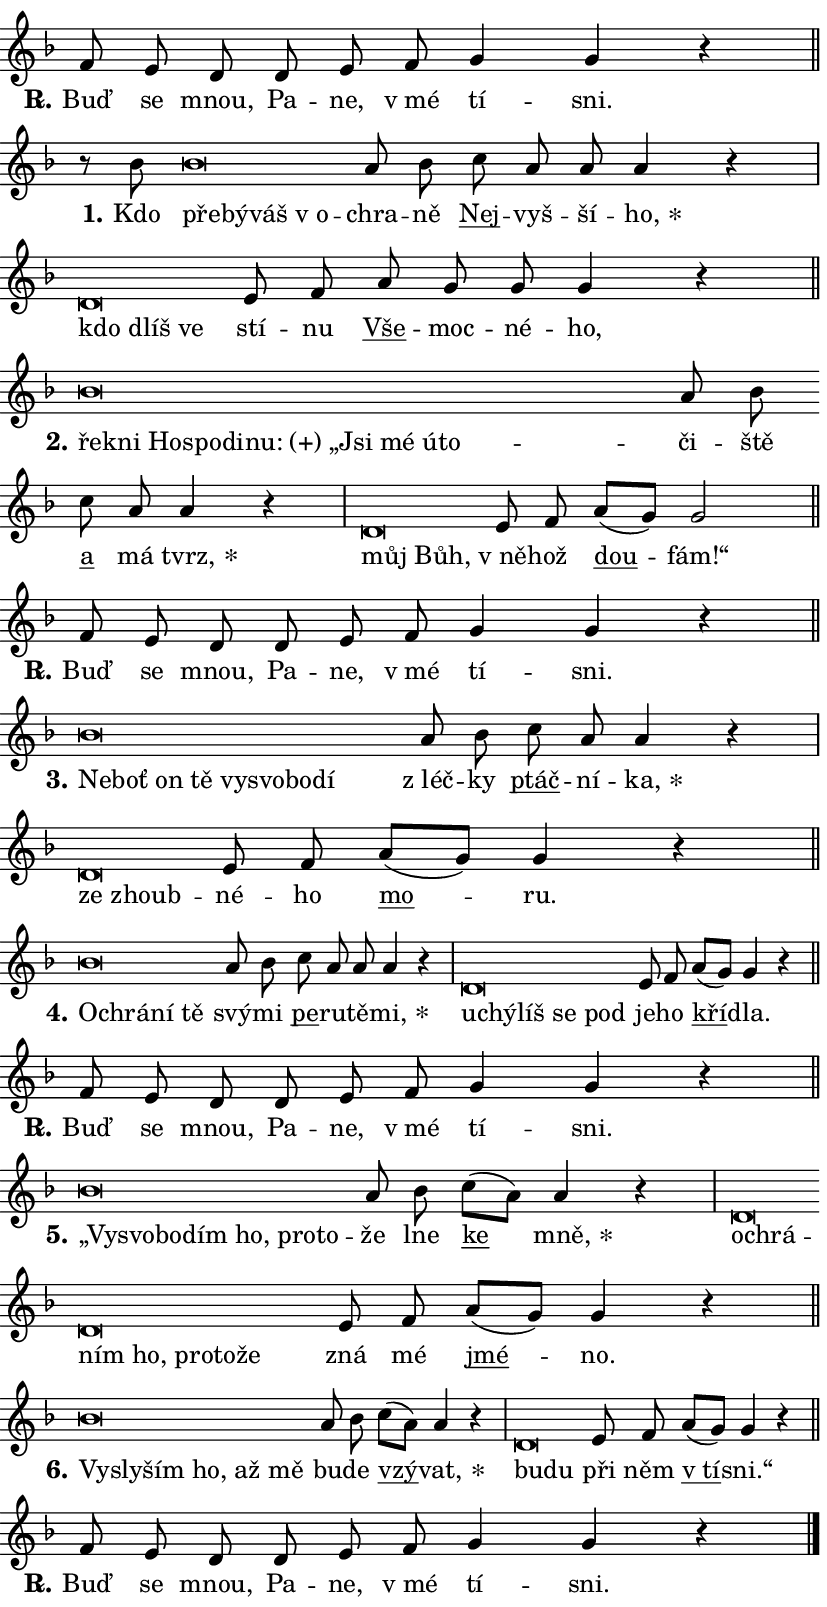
\version "2.24.0"
\header { tagline = "" }
\paper {
  indent = 0\cm
  top-margin = 0\cm
  right-margin = 0.13\cm % to fit lyric hyphens
  bottom-margin = 0\cm
  left-margin = 0\cm
  paper-width = 14\cm
  page-breaking = #ly:one-page-breaking
  system-system-spacing.basic-distance = #11
  score-system-spacing.basic-distance = #11
  ragged-last = ##f
}


%% Author: Thomas Morley
%% https://lists.gnu.org/archive/html/lilypond-user/2020-05/msg00002.html
#(define (line-position grob)
"Returns position of @var[grob} in current system:
   @code{'start}, if at first time-step
   @code{'end}, if at last time-step
   @code{'middle} otherwise
"
  (let* ((col (ly:item-get-column grob))
         (ln (ly:grob-object col 'left-neighbor))
         (rn (ly:grob-object col 'right-neighbor))
         (col-to-check-left (if (ly:grob? ln) ln col))
         (col-to-check-right (if (ly:grob? rn) rn col))
         (break-dir-left
           (and
             (ly:grob-property col-to-check-left 'non-musical #f)
             (ly:item-break-dir col-to-check-left)))
         (break-dir-right
           (and
             (ly:grob-property col-to-check-right 'non-musical #f)
             (ly:item-break-dir col-to-check-right))))
        (cond ((eqv? 1 break-dir-left) 'start)
              ((eqv? -1 break-dir-right) 'end)
              (else 'middle))))

#(define (tranparent-at-line-position vctor)
  (lambda (grob)
  "Relying on @code{line-position} select the relevant enry from @var{vctor}.
Used to determine transparency,"
    (case (line-position grob)
      ((end) (not (vector-ref vctor 0)))
      ((middle) (not (vector-ref vctor 1)))
      ((start) (not (vector-ref vctor 2))))))

noteHeadBreakVisibility =
#(define-music-function (break-visibility)(vector?)
"Makes @code{NoteHead}s transparent relying on @var{break-visibility}"
#{
  \override NoteHead.transparent =
    #(tranparent-at-line-position break-visibility)
#})

#(define delete-ledgers-for-transparent-note-heads
  (lambda (grob)
    "Reads whether a @code{NoteHead} is transparent.
If so this @code{NoteHead} is removed from @code{'note-heads} from
@var{grob}, which is supposed to be @code{LedgerLineSpanner}.
As a result ledgers are not printed for this @code{NoteHead}"
    (let* ((nhds-array (ly:grob-object grob 'note-heads))
           (nhds-list
             (if (ly:grob-array? nhds-array)
                 (ly:grob-array->list nhds-array)
                 '()))
           ;; Relies on the transparent-property being done before
           ;; Staff.LedgerLineSpanner.after-line-breaking is executed.
           ;; This is fragile ...
           (to-keep
             (remove
               (lambda (nhd)
                 (ly:grob-property nhd 'transparent #f))
               nhds-list)))
      ;; TODO find a better method to iterate over grob-arrays, similiar
      ;; to filter/remove etc for lists
      ;; For now rebuilt from scratch
      (set! (ly:grob-object grob 'note-heads)  '())
      (for-each
        (lambda (nhd)
          (ly:pointer-group-interface::add-grob grob 'note-heads nhd))
        to-keep))))

squashNotes = {
  \override NoteHead.X-extent = #'(-0.2 . 0.2)
  \override NoteHead.Y-extent = #'(-0.75 . 0)
  \override NoteHead.stencil =
    #(lambda (grob)
       (let ((pos (ly:grob-property grob 'staff-position)))
         (begin
           (if (< pos -7) (display "ERROR: Lower brevis then expected\n") (display ""))
           (if (<= pos -6) ly:text-interface::print ly:note-head::print))))
}
unSquashNotes = {
  \revert NoteHead.X-extent
  \revert NoteHead.Y-extent
  \revert NoteHead.stencil
}

hideNotes = \noteHeadBreakVisibility #begin-of-line-visible
unHideNotes = \noteHeadBreakVisibility #all-visible

% work-around for resetting accidentals
% https://lilypond.org/doc/v2.23/Documentation/notation/displaying-rhythms#unmetered-music
cadenzaMeasure = {
  \cadenzaOff
  \partial 1024 s1024
  \cadenzaOn
}

#(define-markup-command (accent layout props text) (markup?)
  "Underline accented syllable"
  (interpret-markup layout props
    #{\markup \override #'(offset . 4.3) \underline { #text }#}))

responsum = \markup \concat {
  "R" \hspace #-1.05 \path #0.1 #'((moveto 0 0.07) (lineto 0.9 0.8)) \hspace #0.05 "."
}

spaceSize = #0.6828661417322834 % exact space size for TeX Gyre Schola

\layout {
  \context {
    \Staff
    \remove "Time_signature_engraver"
    \override LedgerLineSpanner.after-line-breaking = #delete-ledgers-for-transparent-note-heads
  }
  \context {
    \Lyrics {
      \override LyricSpace.minimum-distance = \spaceSize
      \override LyricText.font-name = #"TeX Gyre Schola"
      \override LyricText.font-size = 1
      \override StanzaNumber.font-name = #"TeX Gyre Schola Bold"
      \override StanzaNumber.font-size = 1
    }
  }
  \context {
    \Score 
    \override NoteHead.text =
      #(lambda (grob) 
        (let ((pos (ly:grob-property grob 'staff-position)))
          #{\markup {
            \combine
              \halign #-0.55 \raise #(if (= pos -6) 0 0.5) \override #'(thickness . 2) \draw-line #'(3.2 . 0)
              \musicglyph "noteheads.sM1"
          }#}))
  }
}

% magnetic-lyrics.ily
%
%   written by
%     Jean Abou Samra <jean@abou-samra.fr>
%     Werner Lemberg <wl@gnu.org>
%
%   adapted by
%     Jiri Hon <jiri.hon@gmail.com>
%
% Version 2022-Apr-15

% https://www.mail-archive.com/lilypond-user@gnu.org/msg149350.html

#(define (Left_hyphen_pointer_engraver context)
   "Collect syllable-hyphen-syllable occurrences in lyrics and store
them in properties.  This engraver only looks to the left.  For
example, if the lyrics input is @code{foo -- bar}, it does the
following.

@itemize @bullet
@item
Set the @code{text} property of the @code{LyricHyphen} grob between
@q{foo} and @q{bar} to @code{foo}.

@item
Set the @code{left-hyphen} property of the @code{LyricText} grob with
text @q{foo} to the @code{LyricHyphen} grob between @q{foo} and
@q{bar}.
@end itemize

Use this auxiliary engraver in combination with the
@code{lyric-@/text::@/apply-@/magnetic-@/offset!} hook."
   (let ((hyphen #f)
         (text #f))
     (make-engraver
      (acknowledgers
       ((lyric-syllable-interface engraver grob source-engraver)
        (set! text grob)))
      (end-acknowledgers
       ((lyric-hyphen-interface engraver grob source-engraver)
        ;(when (not (grob::has-interface grob 'lyric-space-interface))
          (set! hyphen grob)));)
      ((stop-translation-timestep engraver)
       (when (and text hyphen)
         (ly:grob-set-object! text 'left-hyphen hyphen))
       (set! text #f)
       (set! hyphen #f)))))

#(define (lyric-text::apply-magnetic-offset! grob)
   "If the space between two syllables is less than the value in
property @code{LyricText@/.details@/.squash-threshold}, move the right
syllable to the left so that it gets concatenated with the left
syllable.

Use this function as a hook for
@code{LyricText@/.after-@/line-@/breaking} if the
@code{Left_@/hyphen_@/pointer_@/engraver} is active."
   (let ((hyphen (ly:grob-object grob 'left-hyphen #f)))
     (when hyphen
       (let ((left-text (ly:spanner-bound hyphen LEFT)))
         (when (grob::has-interface left-text 'lyric-syllable-interface)
           (let* ((common (ly:grob-common-refpoint grob left-text X))
                  (this-x-ext (ly:grob-extent grob common X))
                  (left-x-ext
                   (begin
                     ;; Trigger magnetism for left-text.
                     (ly:grob-property left-text 'after-line-breaking)
                     (ly:grob-extent left-text common X)))
                  ;; `delta` is the gap width between two syllables.
                  (delta (- (interval-start this-x-ext)
                            (interval-end left-x-ext)))
                  (details (ly:grob-property grob 'details))
                  (threshold (assoc-get 'squash-threshold details 0.2)))
             (when (< delta threshold)
               (let* (;; We have to manipulate the input text so that
                      ;; ligatures crossing syllable boundaries are not
                      ;; disabled.  For languages based on the Latin
                      ;; script this is essentially a beautification.
                      ;; However, for non-Western scripts it can be a
                      ;; necessity.
                      (lt (ly:grob-property left-text 'text))
                      (rt (ly:grob-property grob 'text))
                      (is-space (grob::has-interface hyphen 'lyric-space-interface))
                      (space (if is-space " " ""))
                      (extra-delta (if is-space spaceSize 0))
                      ;; Append new syllable.
                      (ltrt-space (if (and (string? lt) (string? rt))
                                (string-append lt space rt)
                                (make-concat-markup (list lt space rt))))
                      ;; Right-align `ltrt` to the right side.
                      (ltrt-space-markup (grob-interpret-markup
                               grob
                               (make-translate-markup
                                (cons (interval-length this-x-ext) 0)
                                (make-right-align-markup ltrt-space)))))
                 (begin
                   ;; Don't print `left-text`.
                   (ly:grob-set-property! left-text 'stencil #f)
                   ;; Set text and stencil (which holds all collected
                   ;; syllables so far) and shift it to the left.
                   (ly:grob-set-property! grob 'text ltrt-space)
                   (ly:grob-set-property! grob 'stencil ltrt-space-markup)
                   (ly:grob-translate-axis! grob (- (- delta extra-delta)) X))))))))))


#(define (lyric-hyphen::displace-bounds-first grob)
   ;; Make very sure this callback isn't triggered too early.
   (let ((left (ly:spanner-bound grob LEFT))
         (right (ly:spanner-bound grob RIGHT)))
     (ly:grob-property left 'after-line-breaking)
     (ly:grob-property right 'after-line-breaking)
     (ly:lyric-hyphen::print grob)))

squashThreshold = #0.4

\layout {
  \context {
    \Lyrics
    \consists #Left_hyphen_pointer_engraver
    \override LyricText.after-line-breaking =
      #lyric-text::apply-magnetic-offset!
    \override LyricHyphen.stencil = #lyric-hyphen::displace-bounds-first
    \override LyricText.details.squash-threshold = \squashThreshold
    \override LyricHyphen.minimum-distance = 0
    \override LyricHyphen.minimum-length = \squashThreshold
  }
}

squashText = \override LyricText.details.squash-threshold = 9999
unSquashText = \override LyricText.details.squash-threshold = \squashThreshold

leftText = \override LyricText.self-alignment-X = #LEFT
unLeftText = \revert LyricText.self-alignment-X

starOffset = #(lambda (grob) 
                (let ((x_offset (ly:self-alignment-interface::aligned-on-x-parent grob)))
                  (if (= x_offset 0) 0 (+ x_offset 1.2))))

star = #(define-music-function (syllable)(string?)
"Append star separator at the end of a syllable"
#{
  \once \override LyricText.X-offset = #starOffset
  \lyricmode { \markup {
    #syllable
    \override #'((font-name . "TeX Gyre Schola Bold")) \hspace #0.2 \lower #0.65 \larger "*"
  } }
#})

starAccent = #(define-music-function (syllable)(string?)
"Append star separator at the end of a syllable and make accent"
#{
  \once \override LyricText.X-offset = #starOffset
  \lyricmode { \markup {
    \accent #syllable
    \override #'((font-name . "TeX Gyre Schola Bold")) \hspace #0.2 \lower #0.65 \larger "*"
  } }
#})

breath = #(define-music-function (syllable)(string?)
"Append breathing indicator at the end of a syllable"
#{
  \lyricmode { \markup { #syllable "+" } }
#})

optionalBreath = #(define-music-function (syllable)(string?)
"Append optional breathing indicator at the end of a syllable"
#{
  \lyricmode { \markup { #syllable "(+)" } }
#})


\score {
    <<
        \new Voice = "melody" { \cadenzaOn \key f \major \relative { f'8 e d \bar "" d e f \bar "" g4 g r \cadenzaMeasure \bar "||" \break } }
        \new Lyrics \lyricsto "melody" { \lyricmode { \set stanza = \responsum
Buď se mnou, Pa -- ne, "v mé" tí -- sni. } }
    >>
    \layout {}
}

\score {
    <<
        \new Voice = "melody" { \cadenzaOn \key f \major \relative { r8 bes'8 \squashNotes bes\breve*1/16 \hideNotes \breve*1/16 \bar "" \breve*1/16 \breve*1/16 \bar "" \unHideNotes \unSquashNotes a8 bes \bar "" c a a a4 r \cadenzaMeasure \bar "|" \squashNotes d,\breve*1/16 \hideNotes \breve*1/16 \breve*1/16 \bar "" \unHideNotes \unSquashNotes e8 f \bar "" a g g g4 r \cadenzaMeasure \bar "||" \break } }
        \new Lyrics \lyricsto "melody" { \lyricmode { \set stanza = "1."
Kdo \leftText pře -- \squashText bý -- váš "v o" -- \unLeftText \unSquashText chra -- ně \markup \accent Nej -- vyš -- ší -- \star ho, \leftText kdo \squashText dlíš ve \unLeftText \unSquashText stí -- nu \markup \accent Vše -- moc -- né -- ho, } }
    >>
    \layout {}
}

\score {
    <<
        \new Voice = "melody" { \cadenzaOn \key f \major \relative { \squashNotes bes'\breve*1/16 \hideNotes \breve*1/16 \bar "" \breve*1/16 \bar "" \breve*1/16 \bar "" \breve*1/16 \bar "" \breve*1/16 \bar "" \breve*1/16 \bar "" \breve*1/16 \bar "" \breve*1/16 \breve*1/16 \bar "" \unHideNotes \unSquashNotes a8 bes \bar "" c a a4 r \cadenzaMeasure \bar "|" \squashNotes d,\breve*1/16 \hideNotes \breve*1/16 \bar "" \unHideNotes \unSquashNotes e8 f \bar "" a[( g)] g2 \cadenzaMeasure \bar "||" \break } }
        \new Lyrics \lyricsto "melody" { \lyricmode { \set stanza = "2."
\leftText řek -- \squashText ni Ho -- spo -- di -- \optionalBreath nu: „Jsi mé ú -- to -- \unLeftText \unSquashText či -- ště \markup \accent a má \star tvrz, \leftText můj \squashText Bůh, \unLeftText \unSquashText "v ně" -- hož \markup \accent dou -- fám!“ } }
    >>
    \layout {}
}

\score {
    <<
        \new Voice = "melody" { \cadenzaOn \key f \major \relative { f'8 e d \bar "" d e f \bar "" g4 g r \cadenzaMeasure \bar "||" \break } }
        \new Lyrics \lyricsto "melody" { \lyricmode { \set stanza = \responsum
Buď se mnou, Pa -- ne, "v mé" tí -- sni. } }
    >>
    \layout {}
}

\score {
    <<
        \new Voice = "melody" { \cadenzaOn \key f \major \relative { \squashNotes bes'\breve*1/16 \hideNotes \breve*1/16 \bar "" \breve*1/16 \bar "" \breve*1/16 \bar "" \breve*1/16 \bar "" \breve*1/16 \bar "" \breve*1/16 \breve*1/16 \bar "" \unHideNotes \unSquashNotes a8 bes \bar "" c a a4 r \cadenzaMeasure \bar "|" \squashNotes d,\breve*1/16 \hideNotes \breve*1/16 \bar "" \unHideNotes \unSquashNotes e8 f \bar "" a[( g)] g4 r \cadenzaMeasure \bar "||" \break } }
        \new Lyrics \lyricsto "melody" { \lyricmode { \set stanza = "3."
\leftText Ne -- \squashText boť on tě vy -- svo -- bo -- dí \unLeftText \unSquashText "z léč" -- ky \markup \accent ptáč -- ní -- \star ka, \leftText ze \squashText zhoub -- \unLeftText \unSquashText né -- ho \markup \accent mo -- ru. } }
    >>
    \layout {}
}

\score {
    <<
        \new Voice = "melody" { \cadenzaOn \key f \major \relative { \squashNotes bes'\breve*1/16 \hideNotes \breve*1/16 \bar "" \breve*1/16 \breve*1/16 \bar "" \unHideNotes \unSquashNotes a8 bes \bar "" c a a a4 r \cadenzaMeasure \bar "|" \squashNotes d,\breve*1/16 \hideNotes \breve*1/16 \bar "" \breve*1/16 \bar "" \breve*1/16 \breve*1/16 \bar "" \unHideNotes \unSquashNotes e8 f \bar "" a[( g)] g4 r \cadenzaMeasure \bar "||" \break } }
        \new Lyrics \lyricsto "melody" { \lyricmode { \set stanza = "4."
\leftText O -- \squashText chrá -- ní tě \unLeftText \unSquashText svý -- mi \markup \accent pe -- ru -- tě -- \star mi, \leftText u -- \squashText chý -- líš se pod \unLeftText \unSquashText je -- ho \markup \accent kří -- dla. } }
    >>
    \layout {}
}

\score {
    <<
        \new Voice = "melody" { \cadenzaOn \key f \major \relative { f'8 e d \bar "" d e f \bar "" g4 g r \cadenzaMeasure \bar "||" \break } }
        \new Lyrics \lyricsto "melody" { \lyricmode { \set stanza = \responsum
Buď se mnou, Pa -- ne, "v mé" tí -- sni. } }
    >>
    \layout {}
}

\score {
    <<
        \new Voice = "melody" { \cadenzaOn \key f \major \relative { \squashNotes bes'\breve*1/16 \hideNotes \breve*1/16 \bar "" \breve*1/16 \bar "" \breve*1/16 \bar "" \breve*1/16 \bar "" \breve*1/16 \breve*1/16 \bar "" \unHideNotes \unSquashNotes a8 bes \bar "" c[( a)] a4 r \cadenzaMeasure \bar "|" \squashNotes d,\breve*1/16 \hideNotes \breve*1/16 \bar "" \breve*1/16 \bar "" \breve*1/16 \bar "" \breve*1/16 \bar "" \breve*1/16 \breve*1/16 \bar "" \unHideNotes \unSquashNotes e8 f \bar "" a[( g)] g4 r \cadenzaMeasure \bar "||" \break } }
        \new Lyrics \lyricsto "melody" { \lyricmode { \set stanza = "5."
\leftText „Vy -- \squashText svo -- bo -- dím ho, pro -- to -- \unLeftText \unSquashText že lne \markup \accent ke \star mně, \leftText o -- \squashText chrá -- ním ho, pro -- to -- že \unLeftText \unSquashText zná mé \markup \accent jmé -- no. } }
    >>
    \layout {}
}

\score {
    <<
        \new Voice = "melody" { \cadenzaOn \key f \major \relative { \squashNotes bes'\breve*1/16 \hideNotes \breve*1/16 \bar "" \breve*1/16 \bar "" \breve*1/16 \bar "" \breve*1/16 \breve*1/16 \bar "" \unHideNotes \unSquashNotes a8 bes \bar "" c[( a)] a4 r \cadenzaMeasure \bar "|" \squashNotes d,\breve*1/16 \hideNotes \breve*1/16 \bar "" \unHideNotes \unSquashNotes e8 f \bar "" a[( g)] g4 r \cadenzaMeasure \bar "||" \break } }
        \new Lyrics \lyricsto "melody" { \lyricmode { \set stanza = "6."
\leftText Vy -- \squashText sly -- ším ho, až mě \unLeftText \unSquashText bu -- de \markup \accent vzý -- \star vat, \leftText bu -- \squashText du \unLeftText \unSquashText při něm \markup \accent "v tí" -- sni.“ } }
    >>
    \layout {}
}

\score {
    <<
        \new Voice = "melody" { \cadenzaOn \key f \major \relative { f'8 e d \bar "" d e f \bar "" g4 g r \cadenzaMeasure \bar "||" \break } \bar "|." }
        \new Lyrics \lyricsto "melody" { \lyricmode { \set stanza = \responsum
Buď se mnou, Pa -- ne, "v mé" tí -- sni. } }
    >>
    \layout {}
}
